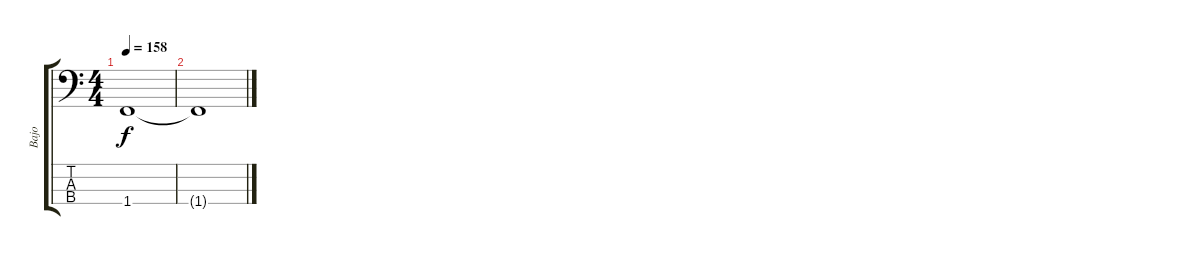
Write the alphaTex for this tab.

\track ("Bajo" "Bajo") {instrument electricbassfinger}
\staff {score tabs}
\tuning (G2 D2 A1 E1) {hide}
\ts (4 4)
\tempo 158
\clef f4
\ks c
1.4{t}.1{dy f} |
1.4{t}.1
